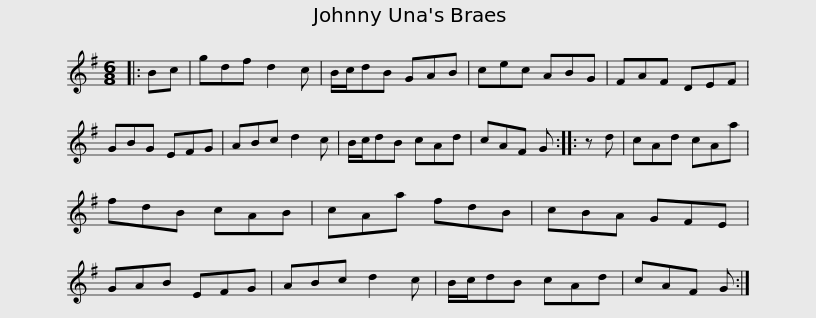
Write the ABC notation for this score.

X:1
L:1/8
M:6/8
I:linebreak $
K:G
V:1 treble
V:1
|: Bc | gdf d2 c | B/c/dB GAB | cec ABG | FAF DEF | %5
 GBG EFG | ABc d2 c | B/c/dB cAd |$ cAF G :: z d | %10
 cAd cAa | fdB cAB | cAa fdB | cBA GFE | GAB EFG | %15
 ABc d2 c |$ B/c/dB cAd | cAF G :| %18
